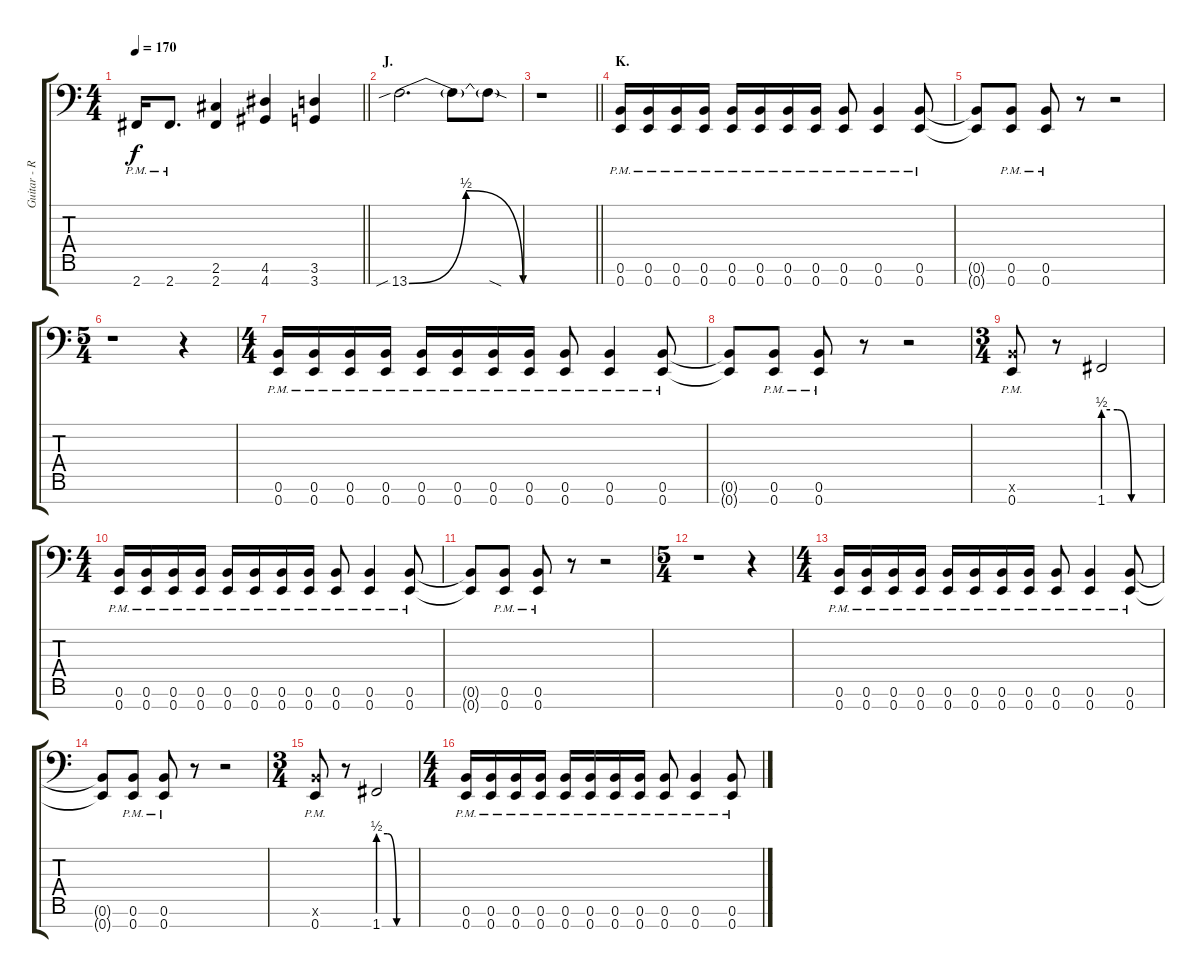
\track ("Guitar - Right" "Guitar - R") {instrument distortionguitar}
\staff {score tabs}
\tuning (E4 B3 Gb3 B2 E2 B1 E1) {hide}
\ts (4 4)
\tempo 170
\clef f4
\barLineRight lightlight
\ks c
2.7{pm}.16{dy f} 2.7{pm}.8{d} (2.6 2.7).4 (4.6 4.7).4 (3.6 3.7).4 |
\section ("" "J.")
13.7{be (bendrelease 0 0 15 2 45 2 60 0) sib}.2{d} 13.7{t}.8 13.7{sod t}.8 |
\barLineRight lightlight
r.1 |
\section ("" "K.")
(0.6{pm} 0.7{pm}).16 (0.6{pm} 0.7{pm}).16 (0.6{pm} 0.7{pm}).16 (0.6{pm} 0.7{pm}).16 (0.6{pm} 0.7{pm}).16 (0.6{pm} 0.7{pm}).16 (0.6{pm} 0.7{pm}).16 (0.6{pm} 0.7{pm}).16 (0.6{pm} 0.7{pm}).8 (0.6{pm} 0.7{pm}).4 (0.6{pm} 0.7{pm}).8 |
(0.6{t} 0.7{t}).8 (0.6{pm} 0.7{pm}).8 (0.6{pm} 0.7{pm}).8 r.8 r.2 |
\ts (5 4)
r.1 r.4 |
\ts (4 4)
(0.6{pm} 0.7{pm}).16 (0.6{pm} 0.7{pm}).16 (0.6{pm} 0.7{pm}).16 (0.6{pm} 0.7{pm}).16 (0.6{pm} 0.7{pm}).16 (0.6{pm} 0.7{pm}).16 (0.6{pm} 0.7{pm}).16 (0.6{pm} 0.7{pm}).16 (0.6{pm} 0.7{pm}).8 (0.6{pm} 0.7{pm}).4 (0.6{pm} 0.7{pm}).8 |
(0.6{t} 0.7{t}).8 (0.6{pm} 0.7{pm}).8 (0.6{pm} 0.7{pm}).8 r.8 r.2 |
\ts (3 4)
(0.6{x} 0.7{pm}).8 r.8 1.7{be (custom 0 2 15 2 30 0 60 0)}.2 |
\ts (4 4)
(0.6{pm} 0.7{pm}).16 (0.6{pm} 0.7{pm}).16 (0.6{pm} 0.7{pm}).16 (0.6{pm} 0.7{pm}).16 (0.6{pm} 0.7{pm}).16 (0.6{pm} 0.7{pm}).16 (0.6{pm} 0.7{pm}).16 (0.6{pm} 0.7{pm}).16 (0.6{pm} 0.7{pm}).8 (0.6{pm} 0.7{pm}).4 (0.6{pm} 0.7{pm}).8 |
(0.6{t} 0.7{t}).8 (0.6{pm} 0.7{pm}).8 (0.6{pm} 0.7{pm}).8 r.8 r.2 |
\ts (5 4)
r.1 r.4 |
\ts (4 4)
(0.6{pm} 0.7{pm}).16 (0.6{pm} 0.7{pm}).16 (0.6{pm} 0.7{pm}).16 (0.6{pm} 0.7{pm}).16 (0.6{pm} 0.7{pm}).16 (0.6{pm} 0.7{pm}).16 (0.6{pm} 0.7{pm}).16 (0.6{pm} 0.7{pm}).16 (0.6{pm} 0.7{pm}).8 (0.6{pm} 0.7{pm}).4 (0.6{pm} 0.7{pm}).8 |
(0.6{t} 0.7{t}).8 (0.6{pm} 0.7{pm}).8 (0.6{pm} 0.7{pm}).8 r.8 r.2 |
\ts (3 4)
(0.6{x} 0.7{pm}).8 r.8 1.7{be (custom 0 2 15 2 30 0 60 0)}.2 |
\ts (4 4)
(0.6{pm} 0.7{pm}).16 (0.6{pm} 0.7{pm}).16 (0.6{pm} 0.7{pm}).16 (0.6{pm} 0.7{pm}).16 (0.6{pm} 0.7{pm}).16 (0.6{pm} 0.7{pm}).16 (0.6{pm} 0.7{pm}).16 (0.6{pm} 0.7{pm}).16 (0.6{pm} 0.7{pm}).8 (0.6{pm} 0.7{pm}).4 (0.6{pm} 0.7{pm}).8
